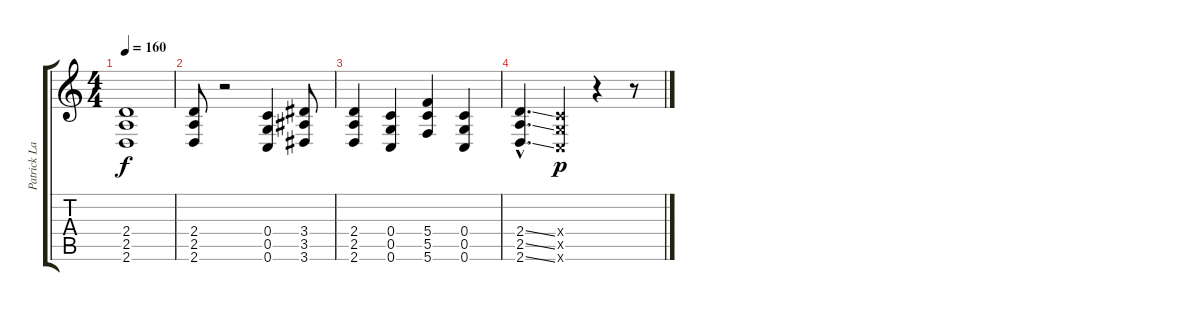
\track ("Patrick Lachman" "Patrick La") {instrument distortionguitar}
\staff {score tabs}
\tuning (D4 A3 F3 C3 G2 C2) {hide}
\ts (4 4)
\tempo 160
\clef g2
\ks c
(2.4 2.5 2.6).1{dy f} |
(2.4 2.5 2.6).8 r.2 (0.4 0.5 0.6).4 (3.4 3.5 3.6).8 |
(2.4 2.5 2.6).4 (0.4 0.5 0.6).4 (5.4 5.5 5.6).4 (0.4 0.5 0.6).4 |
(2.4{ss hac} 2.5{ss hac} 2.6{ss hac}).4{d} (0.4{x} 0.5{x} 0.6{x}).4{dy p} r.4 r.8
